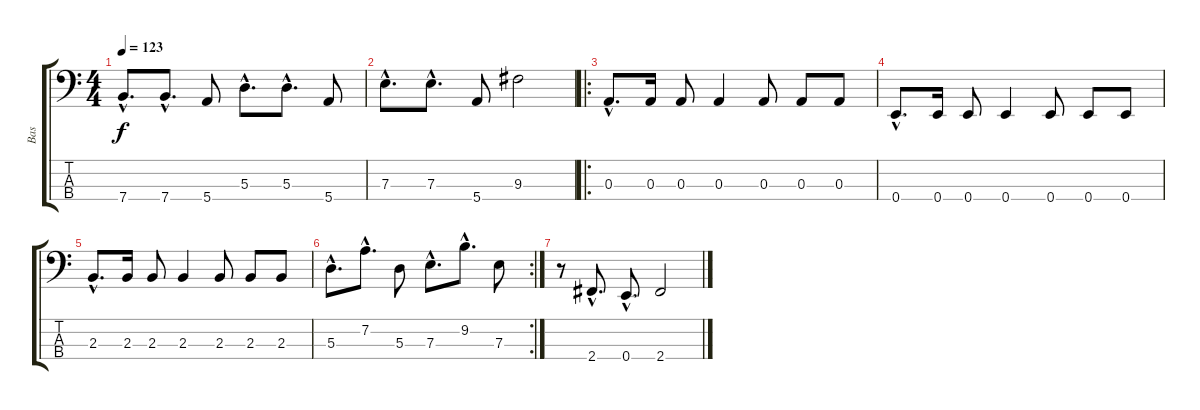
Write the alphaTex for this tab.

\track ("Bas" "Bas") {instrument electricbasspick}
\staff {score tabs}
\tuning (G2 D2 A1 E1) {hide}
\ts (4 4)
\tempo 123
\clef f4
\ks c
7.4{hac}.8{d dy f} 7.4{hac}.8{d} 5.4.8 5.3{hac}.8{d} 5.3{hac}.8{d} 5.4.8 |
7.3{hac}.8{d} 7.3{hac}.8{d} 5.4.8 9.3.2 |
\ro
0.3{hac}.8{d} 0.3.16 0.3.8 0.3.4 0.3.8 0.3.8 0.3.8 |
0.4{hac}.8{d} 0.4.16 0.4.8 0.4.4 0.4.8 0.4.8 0.4.8 |
2.3{hac}.8{d} 2.3.16 2.3.8 2.3.4 2.3.8 2.3.8 2.3.8 |
\rc 2
5.3{hac}.8{d} 7.2{hac}.8{d} 5.3.8 7.3{hac}.8{d} 9.2{hac}.8{d} 7.3.8 |
r.8 2.4{hac}.8{d} 0.4{hac}.8{d} 2.4.2
